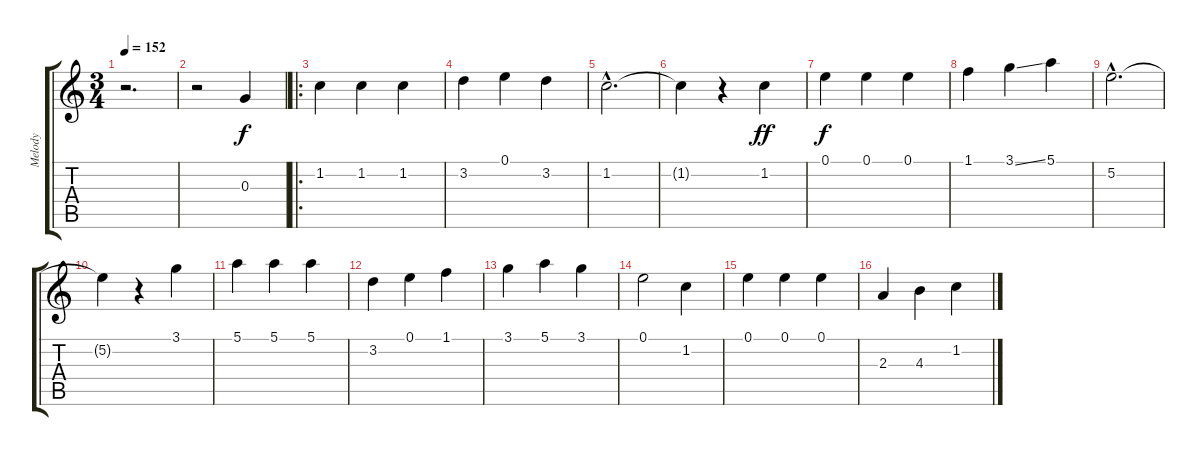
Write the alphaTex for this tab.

\track ("Melody" "Melody") {instrument acousticguitarnylon}
\staff {score tabs}
\tuning (E4 B3 G3 D3 A2 E2) {hide}
\ts (3 4)
\tempo 152
\clef g2
\ks c
r.2{d dy f instrument acousticguitarnylon} |
r.2 0.3.4 |
\ro
1.2.4 1.2.4 1.2.4 |
3.2.4 0.1.4 3.2.4 |
1.2{hac}.2{d} |
1.2{t}.4 r.4 1.2.4{dy ff} |
0.1.4{dy f} 0.1.4 0.1.4 |
1.1.4 3.1{ss}.4 5.1.4 |
5.2{hac}.2{d} |
5.2{t}.4 r.4 3.1.4 |
5.1.4 5.1.4 5.1.4 |
3.2.4 0.1.4 1.1.4 |
3.1.4 5.1.4 3.1.4 |
0.1.2 1.2.4 |
0.1.4 0.1.4 0.1.4 |
2.3.4 4.3.4 1.2.4
